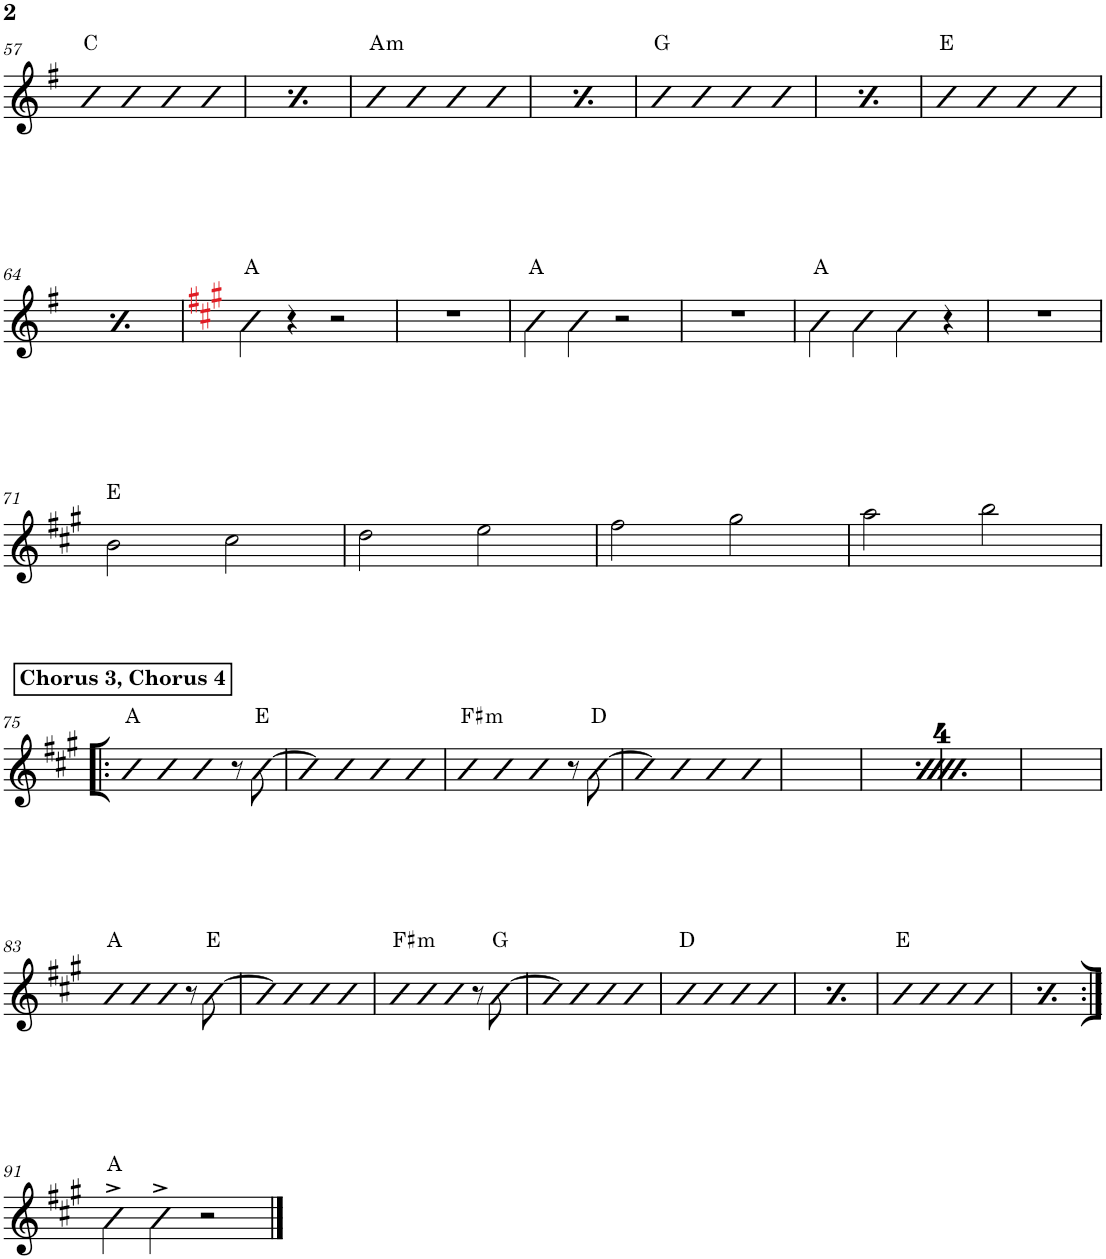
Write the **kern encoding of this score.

**kern	**harte
*part1	*part1
*staff1	*
*I"Piano	*
*I'Pno.	*
!!LO:PB:g=z
*clefG2	*
*k[f#]	*
*M4/4	*
=57	=57
4b	C:maj
4b	.
4b	.
4b	.
=58	=58
4b	C:maj
4b	.
4b	.
4b	.
=59	=59
!	!LO:H:kt=m
4b	A:min
4b	.
4b	.
4b	.
=60	=60
!	!LO:H:kt=m
4b	A:min
4b	.
4b	.
4b	.
=61	=61
4b	G:maj
4b	.
4b	.
4b	.
=62	=62
4b	G:maj
4b	.
4b	.
4b	.
=63	=63
4b	E:maj
4b	.
4b	.
4b	.
!!LO:LB:g=z
=64	=64
4b	E:maj
4b	.
4b	.
4b	.
=65	=65
*k[f#c#g#]	*
4b\	A:maj
4r	.
2r	.
=66	=66
1r	.
=67	=67
4b\	A:maj
4b\	.
2r	.
=68	=68
1r	.
=69	=69
4b\	A:maj
4b\	.
4b\	.
4r	.
=70	=70
1r	.
!!LO:LB:g=z
=71	=71
2b\	E:maj
2cc#\	.
=72	=72
2dd\	.
2ee\	.
=73	=73
2ff#\	.
2gg#\	.
=74	=74
2aa\	.
2bb\	.
!!LO:LB:g=z
!!LO:REH:place=s1:a:B:cj:t=Chorus 3, Chorus 4
=75!|:	=75!|:
4cc#	A:maj
4cc#	.
4cc#	.
8r	.
[8cc#\	E:maj
=76	=76
4cc#]	.
4cc#	.
4cc#	.
4cc#	.
=77	=77
!	!LO:H:kt=m
4cc#	F#:min
4cc#	.
4cc#	.
8r	.
[8cc#\	D:maj
=78	=78
4cc#]	.
4cc#	.
4cc#	.
4cc#	.
!!LO:REH:place=s1:a:B:cj:t=Chorus 3, Chorus 4
=79	=79
4cc#	A:maj
4cc#	.
4cc#	.
8r	.
[8cc#\	E:maj
=80	=80
4cc#]	.
4cc#	.
4cc#	.
4cc#	.
=81	=81
!	!LO:H:kt=m
4cc#	F#:min
4cc#	.
4cc#	.
8r	.
[8cc#\	D:maj
=82	=82
4cc#]	.
4cc#	.
4cc#	.
4cc#	.
!!LO:LB:g=z
=83	=83
4cc#	A:maj
4cc#	.
4cc#	.
8r	.
[8cc#\	E:maj
=84	=84
4cc#]	.
4cc#	.
4cc#	.
4cc#	.
=85	=85
!	!LO:H:kt=m
4cc#	F#:min
4cc#	.
4cc#	.
8r	.
[8cc#\	G:maj
=86	=86
4cc#]	.
4cc#	.
4cc#	.
4cc#	.
=87	=87
4cc#	D:maj
4cc#	.
4cc#	.
4cc#	.
=88	=88
4cc#	D:maj
4cc#	.
4cc#	.
4cc#	.
=89	=89
4cc#	E:maj
4cc#	.
4cc#	.
4cc#	.
=90	=90
4cc#	E:maj
4cc#	.
4cc#	.
4cc#	.
!!LO:LB:g=z
=91:|!	=91:|!
4b^\	A:maj
4b^\	.
2r	.
==	==
*-	*-
